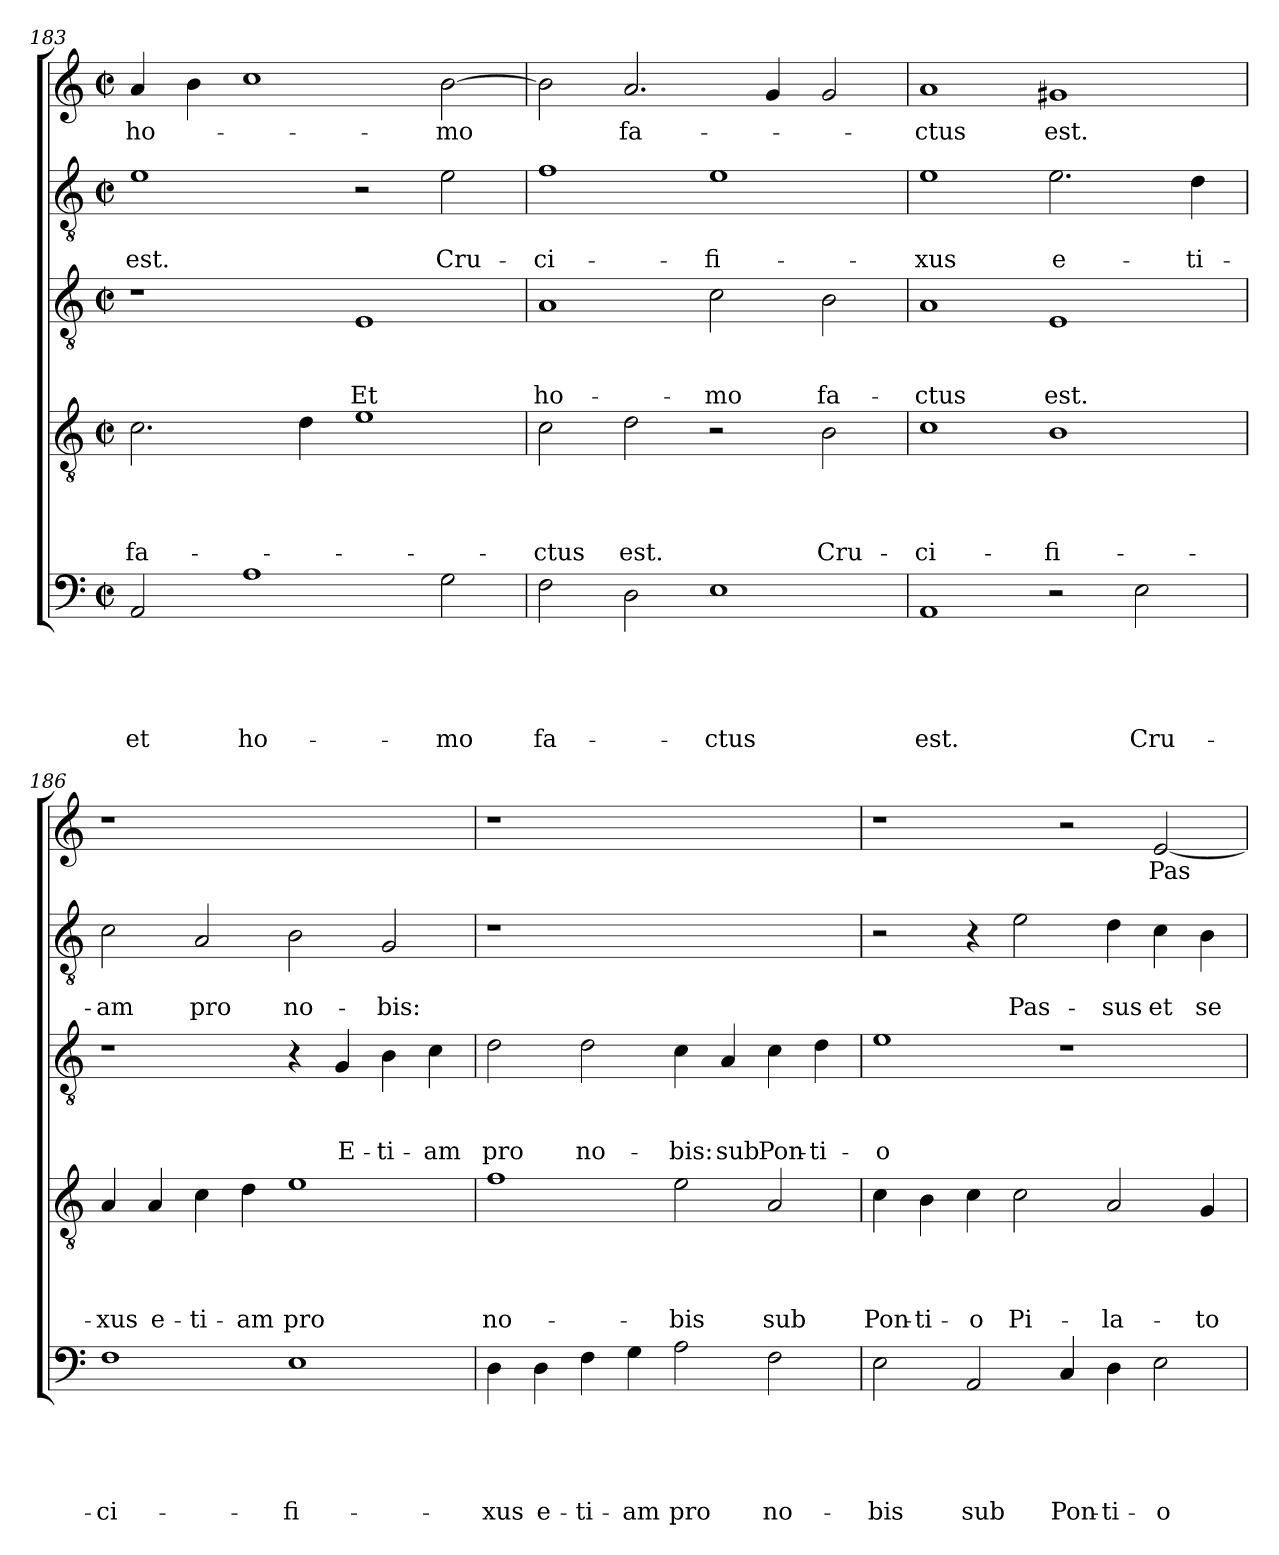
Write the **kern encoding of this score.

**kern	**text	**text	**text	**text	**text	**kern	**text	**text	**text	**text	**kern	**text	**text	**text	**kern	**text	**text	**kern	**text
*part5	*part5	*part5	*part5	*part5	*part5	*part4	*part4	*part4	*part4	*part4	*part3	*part3	*part3	*part3	*part2	*part2	*part2	*part1	*part1
*staff5	*staff5	*staff5	*staff5	*staff5	*staff5	*staff4	*staff4	*staff4	*staff4	*staff4	*staff3	*staff3	*staff3	*staff3	*staff2	*staff2	*staff2	*staff1	*staff1
*clefF4	*	*	*	*	*	*clefGv2	*	*	*	*	*clefGv2	*	*	*	*clefGv2	*	*	*clefG2	*
*k[]	*	*	*	*	*	*k[]	*	*	*	*	*k[]	*	*	*	*k[]	*	*	*k[]	*
*C:	*	*	*	*	*	*C:	*	*	*	*	*C:	*	*	*	*C:	*	*	*C:	*
*M2/2	*	*	*	*	*	*M2/2	*	*	*	*	*M2/2	*	*	*	*M2/2	*	*	*M2/2	*
*met(c|)	*	*	*	*	*	*met(c|)	*	*	*	*	*met(c|)	*	*	*	*met(c|)	*	*	*met(c|)	*
=183	=183	=183	=183	=183	=183	=183	=183	=183	=183	=183	=183	=183	=183	=183	=183	=183	=183	=183	=183
2AA/	.	.	.	.	et	2.c\	.	.	.	fa-	1r	.	.	.	1e	.	est.	4a/	ho-
.	.	.	.	.	.	.	.	.	.	.	.	.	.	.	.	.	.	4b\	.
1A	.	.	.	.	ho-	.	.	.	.	.	.	.	.	.	.	.	.	1cc	.
.	.	.	.	.	.	4d\	.	.	.	.	.	.	.	.	.	.	.	.	.
.	.	.	.	.	.	1e	.	.	.	.	1E	.	.	Et	2r	.	.	.	.
2G\	.	.	.	.	-mo	.	.	.	.	.	.	.	.	.	2e\	.	Cru-	[2b\	-mo
!!LO:PB:g=z
=184	=184	=184	=184	=184	=184	=184	=184	=184	=184	=184	=184	=184	=184	=184	=184	=184	=184	=184	=184
2F\	.	.	.	.	fa-	2c\	.	.	.	-ctus	1A	.	.	ho-	1f	.	-ci-	2b\]	.
2D\	.	.	.	.	.	2d\	.	.	.	est.	.	.	.	.	.	.	.	2.a/	fa-
1E	.	.	.	.	-ctus	2r	.	.	.	.	2c\	.	.	-mo	1e	.	-fi-	.	.
.	.	.	.	.	.	.	.	.	.	.	.	.	.	.	.	.	.	4g/	.
.	.	.	.	.	.	2B\	.	.	.	Cru-	2B\	.	.	fa-	.	.	.	2g/	.
=185	=185	=185	=185	=185	=185	=185	=185	=185	=185	=185	=185	=185	=185	=185	=185	=185	=185	=185	=185
1AA	.	.	.	.	est.	1c	.	.	.	-ci-	1A	.	.	-ctus	1e	.	-xus	1a	-ctus
2r	.	.	.	.	.	1B	.	.	.	-fi-	1E	.	.	est.	2.e\	.	e-	1g#X	est.
2E\	.	.	.	.	Cru-	.	.	.	.	.	.	.	.	.	.	.	.	.	.
.	.	.	.	.	.	.	.	.	.	.	.	.	.	.	4d\	.	-ti-	.	.
=186	=186	=186	=186	=186	=186	=186	=186	=186	=186	=186	=186	=186	=186	=186	=186	=186	=186	=186	=186
1F	.	.	.	.	-ci-	4A/	.	.	.	-xus	1r	.	.	.	2c\	.	-am	1r	.
.	.	.	.	.	.	4A/	.	.	.	e-	.	.	.	.	.	.	.	.	.
.	.	.	.	.	.	4c\	.	.	.	-ti-	.	.	.	.	2A/	.	pro	.	.
.	.	.	.	.	.	4d\	.	.	.	-am	.	.	.	.	.	.	.	.	.
1E	.	.	.	.	-fi-	1e	.	.	.	pro	4r	.	.	.	2B\	.	no-	1ryy	.
.	.	.	.	.	.	.	.	.	.	.	4G/	.	.	E-	.	.	.	.	.
.	.	.	.	.	.	.	.	.	.	.	4B\	.	.	-ti-	2G/	.	-bis:	.	.
.	.	.	.	.	.	.	.	.	.	.	4c\	.	.	-am	.	.	.	.	.
=187	=187	=187	=187	=187	=187	=187	=187	=187	=187	=187	=187	=187	=187	=187	=187	=187	=187	=187	=187
4D\	.	.	.	.	-xus	1f	.	.	.	no-	2d\	.	.	pro	1r	.	.	1r	.
4D\	.	.	.	.	e-	.	.	.	.	.	.	.	.	.	.	.	.	.	.
4F\	.	.	.	.	-ti-	.	.	.	.	.	2d\	.	.	no-	.	.	.	.	.
4G\	.	.	.	.	-am	.	.	.	.	.	.	.	.	.	.	.	.	.	.
2A\	.	.	.	.	pro	2e\	.	.	.	-bis	4c\	.	.	-bis:	1ryy	.	.	1ryy	.
.	.	.	.	.	.	.	.	.	.	.	4A/	.	.	sub	.	.	.	.	.
2F\	.	.	.	.	no-	2A/	.	.	.	sub	4c\	.	.	Pon-	.	.	.	.	.
.	.	.	.	.	.	.	.	.	.	.	4d\	.	.	-ti-	.	.	.	.	.
!!LO:LB:g=z
=188	=188	=188	=188	=188	=188	=188	=188	=188	=188	=188	=188	=188	=188	=188	=188	=188	=188	=188	=188
2E\	.	.	.	.	-bis	4c\	.	.	.	Pon-	1e	.	.	-o	2r	.	.	1r	.
.	.	.	.	.	.	4B\	.	.	.	-ti-	.	.	.	.	.	.	.	.	.
2AA/	.	.	.	.	sub	4c\	.	.	.	-o	.	.	.	.	4r	.	.	.	.
.	.	.	.	.	.	2c\	.	.	.	Pi-	.	.	.	.	2e\	.	Pas-	.	.
4C/	.	.	.	.	Pon-	.	.	.	.	.	1r	.	.	.	.	.	.	2r	.
4D\	.	.	.	.	-ti-	2A/	.	.	.	-la-	.	.	.	.	4d\	.	-sus	.	.
2E\	.	.	.	.	-o	.	.	.	.	.	.	.	.	.	4c\	.	et	[2e/	Pas-
.	.	.	.	.	.	4G/	.	.	.	-to	.	.	.	.	4B\	.	se-	.	.
=	=	=	=	=	=	=	=	=	=	=	=	=	=	=	=	=	=	=	=
*-	*-	*-	*-	*-	*-	*-	*-	*-	*-	*-	*-	*-	*-	*-	*-	*-	*-	*-	*-
